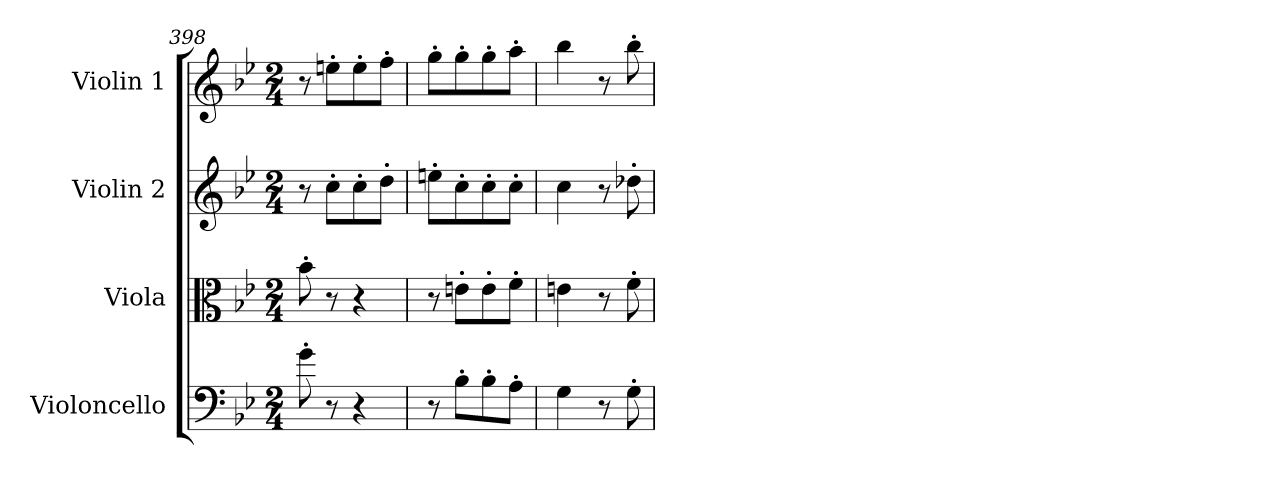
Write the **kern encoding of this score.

**kern	**kern	**kern	**kern
*part4	*part3	*part2	*part1
*staff4	*staff3	*staff2	*staff1
*I"Violoncello	*I"Viola	*I"Violin 2	*I"Violin 1
*I'Vc	*I'Vla	*I'Vln	*I'Vln
*clefF4	*clefC3	*clefG2	*clefG2
*k[b-e-]	*k[b-e-]	*k[b-e-]	*k[b-e-]
*M2/4	*M2/4	*M2/4	*M2/4
=398	=398	=398	=398
8g'\	8b-'\	8r	8r
8r	8r	8cc'\L	8een'\L
4r	4r	8cc'\	8ee'\
.	.	8dd'\J	8ff'\J
=399	=399	=399	=399
8r	8r	8een'\L	8gg'\L
8B-'\L	8en'\L	8cc'\	8gg'\
8B-'\	8e'\	8cc'\	8gg'\
8A'\J	8f'\J	8cc'\J	8aa'\J
=400	=400	=400	=400
4G\	4en\	4cc\	4bb-\
8r	8r	8r	8r
8G'\	8f'\	8dd-X'\	8bb-'\
=	=	=	=
*-	*-	*-	*-
